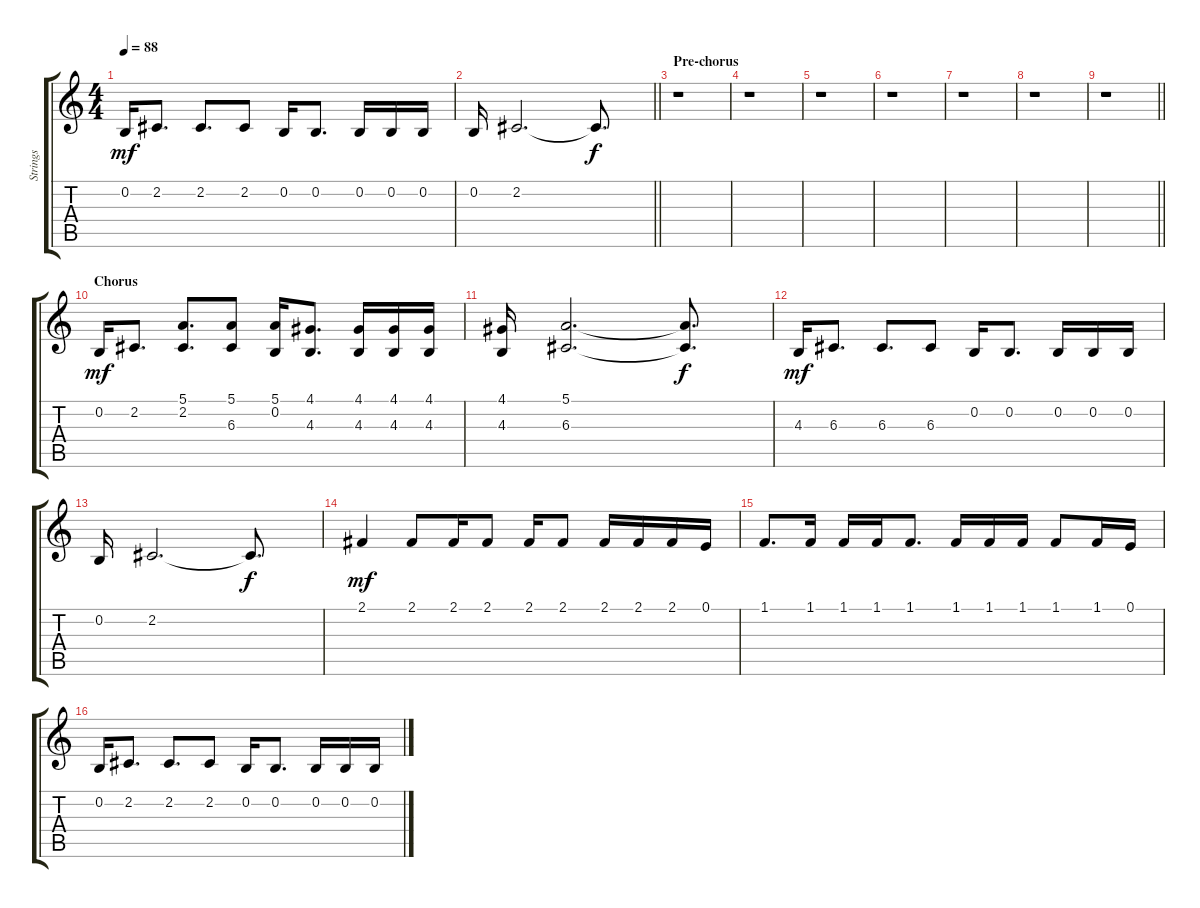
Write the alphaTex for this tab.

\track ("Strings" "Strings") {instrument stringensemble1}
\staff {score tabs}
\tuning (E4 B3 G3 D3 A2 E2) {hide}
\ts (4 4)
\tempo 88
\clef g2
\ks c
0.2.16{dy mf} 2.2.8{d} 2.2.8{d} 2.2.8 0.2.16 0.2.8{d} 0.2.16 0.2.16 0.2.16 |
\barLineRight lightlight
0.2.16 2.2.2{d} 2.2{t}.8{d dy f} |
\section ("" "Pre-chorus")
r.1 |
r.1 |
r.1 |
r.1 |
r.1 |
r.1 |
\barLineRight lightlight
r.1 |
\section ("" "Chorus")
0.2.16{dy mf} 2.2.8{d} (5.1 2.2).8{d} (5.1 6.3).8 (5.1 0.2).16 (4.1 4.3).8{d} (4.1 4.3).16 (4.1 4.3).16 (4.1 4.3).16 |
(4.1 4.3).16 (5.1 6.3).2{d} (5.1{t} 6.3{t}).8{d dy f} |
4.3.16{dy mf} 6.3.8{d} 6.3.8{d} 6.3.8 0.2.16 0.2.8{d} 0.2.16 0.2.16 0.2.16 |
0.2.16 2.2.2{d} 2.2{t}.8{d dy f} |
2.1.4{dy mf} 2.1.8 2.1.16 2.1.8 2.1.16 2.1.8 2.1.16 2.1.16 2.1.16 0.1.16 |
1.1.8{d} 1.1.16 1.1.16 1.1.16 1.1.8{d} 1.1.16 1.1.16 1.1.16 1.1.8 1.1.16 0.1.16 |
0.2.16 2.2.8{d} 2.2.8{d} 2.2.8 0.2.16 0.2.8{d} 0.2.16 0.2.16 0.2.16
